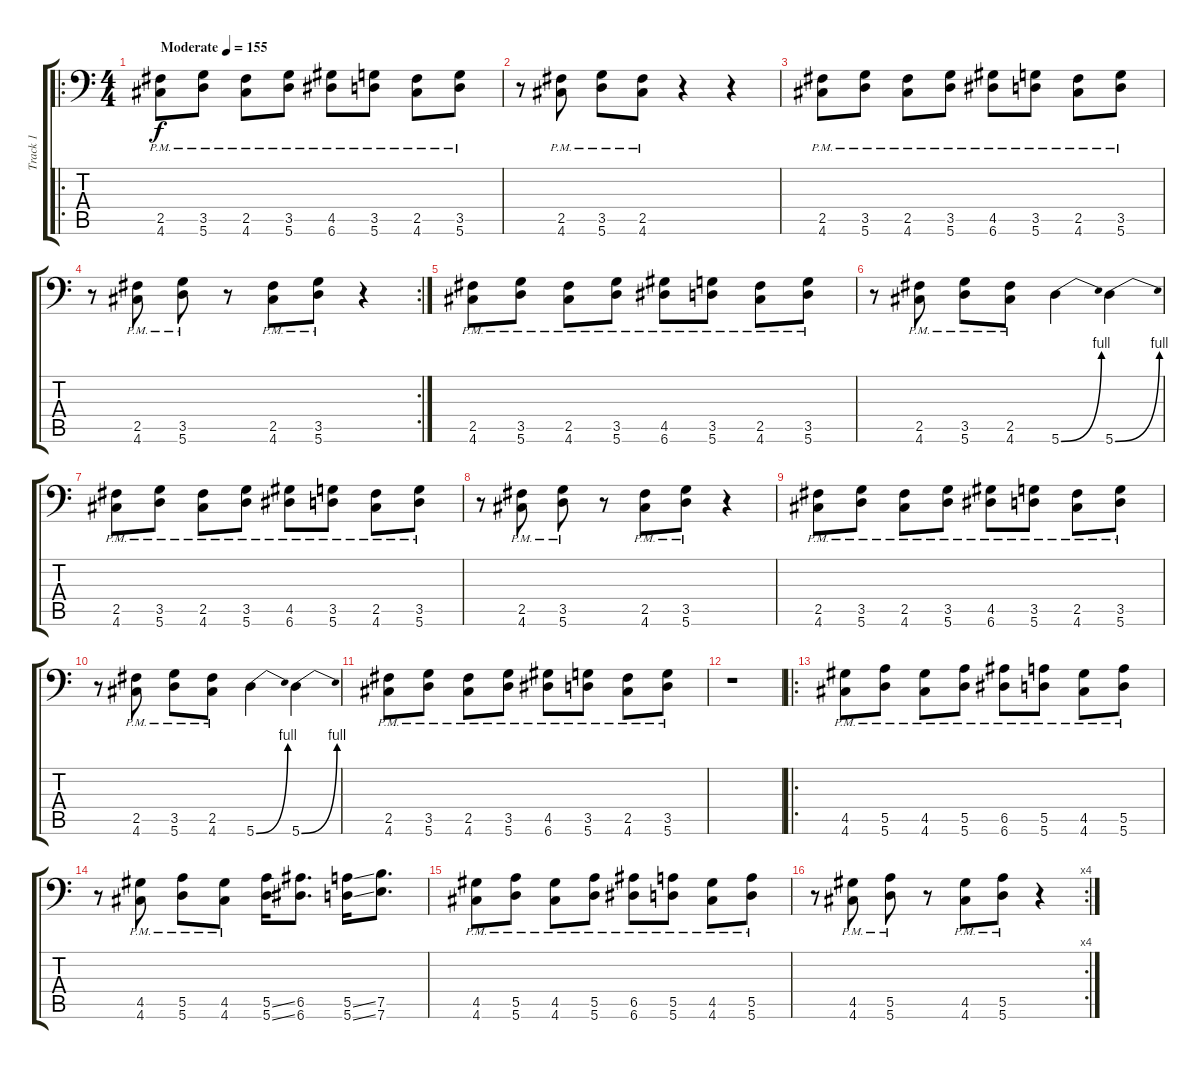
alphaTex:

\track ("Track 1" "Track 1") {instrument overdrivenguitar}
\staff {score tabs}
\tuning (B3 Gb3 D3 A2 E2 A1) {hide}
\ro
\ts (4 4)
\tempo (155 "Moderate")
\clef f4
\ks c
(2.5{pm} 4.6{pm}).8{dy f instrument overdrivenguitar} (3.5{pm} 5.6{pm}).8 (2.5{pm} 4.6{pm}).8 (3.5{pm} 5.6{pm}).8 (4.5{pm} 6.6{pm}).8 (3.5{pm} 5.6{pm}).8 (2.5{pm} 4.6{pm}).8 (3.5{pm} 5.6{pm}).8 |
r.8 (2.5{pm} 4.6{pm}).8 (3.5{pm} 5.6{pm}).8 (2.5{pm} 4.6{pm}).8 r.4 r.4 |
(2.5{pm} 4.6{pm}).8 (3.5{pm} 5.6{pm}).8 (2.5{pm} 4.6{pm}).8 (3.5{pm} 5.6{pm}).8 (4.5{pm} 6.6{pm}).8 (3.5{pm} 5.6{pm}).8 (2.5{pm} 4.6{pm}).8 (3.5{pm} 5.6{pm}).8 |
\rc 2
r.8 (2.5{pm} 4.6{pm}).8 (3.5{pm} 5.6{pm}).8 r.8 (2.5{pm} 4.6{pm}).8 (3.5{pm} 5.6{pm}).8 r.4 |
(2.5{pm} 4.6{pm}).8 (3.5{pm} 5.6{pm}).8 (2.5{pm} 4.6{pm}).8 (3.5{pm} 5.6{pm}).8 (4.5{pm} 6.6{pm}).8 (3.5{pm} 5.6{pm}).8 (2.5{pm} 4.6{pm}).8 (3.5{pm} 5.6{pm}).8 |
r.8 (2.5{pm} 4.6{pm}).8 (3.5{pm} 5.6{pm}).8 (2.5{pm} 4.6{pm}).8 5.6{be (bend 0 0 60 4)}.4 5.6{be (bend 0 0 60 4)}.4 |
(2.5{pm} 4.6{pm}).8 (3.5{pm} 5.6{pm}).8 (2.5{pm} 4.6{pm}).8 (3.5{pm} 5.6{pm}).8 (4.5{pm} 6.6{pm}).8 (3.5{pm} 5.6{pm}).8 (2.5{pm} 4.6{pm}).8 (3.5{pm} 5.6{pm}).8 |
r.8 (2.5{pm} 4.6{pm}).8 (3.5{pm} 5.6{pm}).8 r.8 (2.5{pm} 4.6{pm}).8 (3.5{pm} 5.6{pm}).8 r.4 |
(2.5{pm} 4.6{pm}).8 (3.5{pm} 5.6{pm}).8 (2.5{pm} 4.6{pm}).8 (3.5{pm} 5.6{pm}).8 (4.5{pm} 6.6{pm}).8 (3.5{pm} 5.6{pm}).8 (2.5{pm} 4.6{pm}).8 (3.5{pm} 5.6{pm}).8 |
r.8 (2.5{pm} 4.6{pm}).8 (3.5{pm} 5.6{pm}).8 (2.5{pm} 4.6{pm}).8 5.6{be (bend 0 0 60 4)}.4 5.6{be (bend 0 0 60 4)}.4 |
(2.5{pm} 4.6{pm}).8 (3.5{pm} 5.6{pm}).8 (2.5{pm} 4.6{pm}).8 (3.5{pm} 5.6{pm}).8 (4.5{pm} 6.6{pm}).8 (3.5{pm} 5.6{pm}).8 (2.5{pm} 4.6{pm}).8 (3.5{pm} 5.6{pm}).8 |
r.1 |
\ro
(4.5{pm} 4.6{pm}).8 (5.5{pm} 5.6{pm}).8 (4.5{pm} 4.6{pm}).8 (5.5{pm} 5.6{pm}).8 (6.5{pm} 6.6{pm}).8 (5.5{pm} 5.6{pm}).8 (4.5{pm} 4.6{pm}).8 (5.5{pm} 5.6{pm}).8 |
r.8 (4.5{pm} 4.6{pm}).8 (5.5{pm} 5.6{pm}).8 (4.5{pm} 4.6{pm}).8 (5.5{ss} 5.6{ss}).16 (6.5 6.6).8{d} (5.5{ss} 5.6{ss}).16 (7.5 7.6).8{d} |
(4.5{pm} 4.6{pm}).8 (5.5{pm} 5.6{pm}).8 (4.5{pm} 4.6{pm}).8 (5.5{pm} 5.6{pm}).8 (6.5{pm} 6.6{pm}).8 (5.5{pm} 5.6{pm}).8 (4.5{pm} 4.6{pm}).8 (5.5{pm} 5.6{pm}).8 |
\rc 4
r.8 (4.5{pm} 4.6{pm}).8 (5.5{pm} 5.6{pm}).8 r.8 (4.5{pm} 4.6{pm}).8 (5.5{pm} 5.6{pm}).8 r.4
